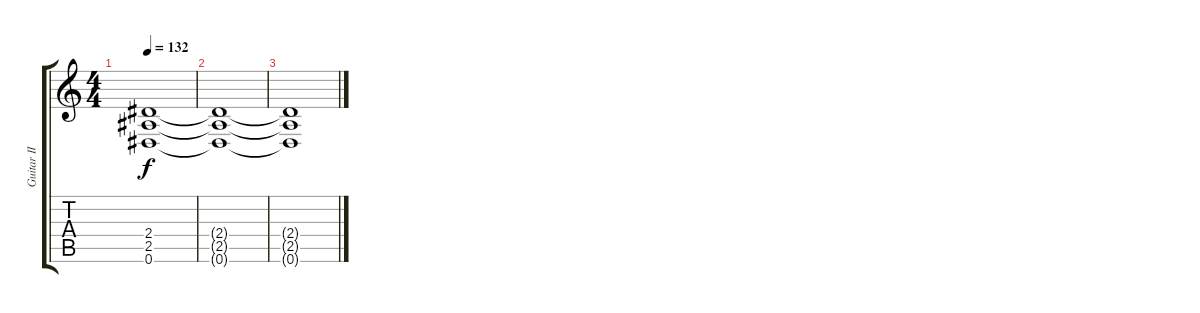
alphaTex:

\track ("Guitar II" "Guitar II") {instrument distortionguitar}
\staff {score tabs}
\tuning (Eb4 Bb3 Gb3 Db3 Ab2 Eb2) {hide}
\ts (4 4)
\tempo 132
\clef g2
\ks c
(2.4{t} 2.5{t} 0.6{t}).1{dy f} |
(2.4{t} 2.5{t} 0.6{t}).1{volume 0} |
(2.4{t} 2.5{t} 0.6{t}).1
